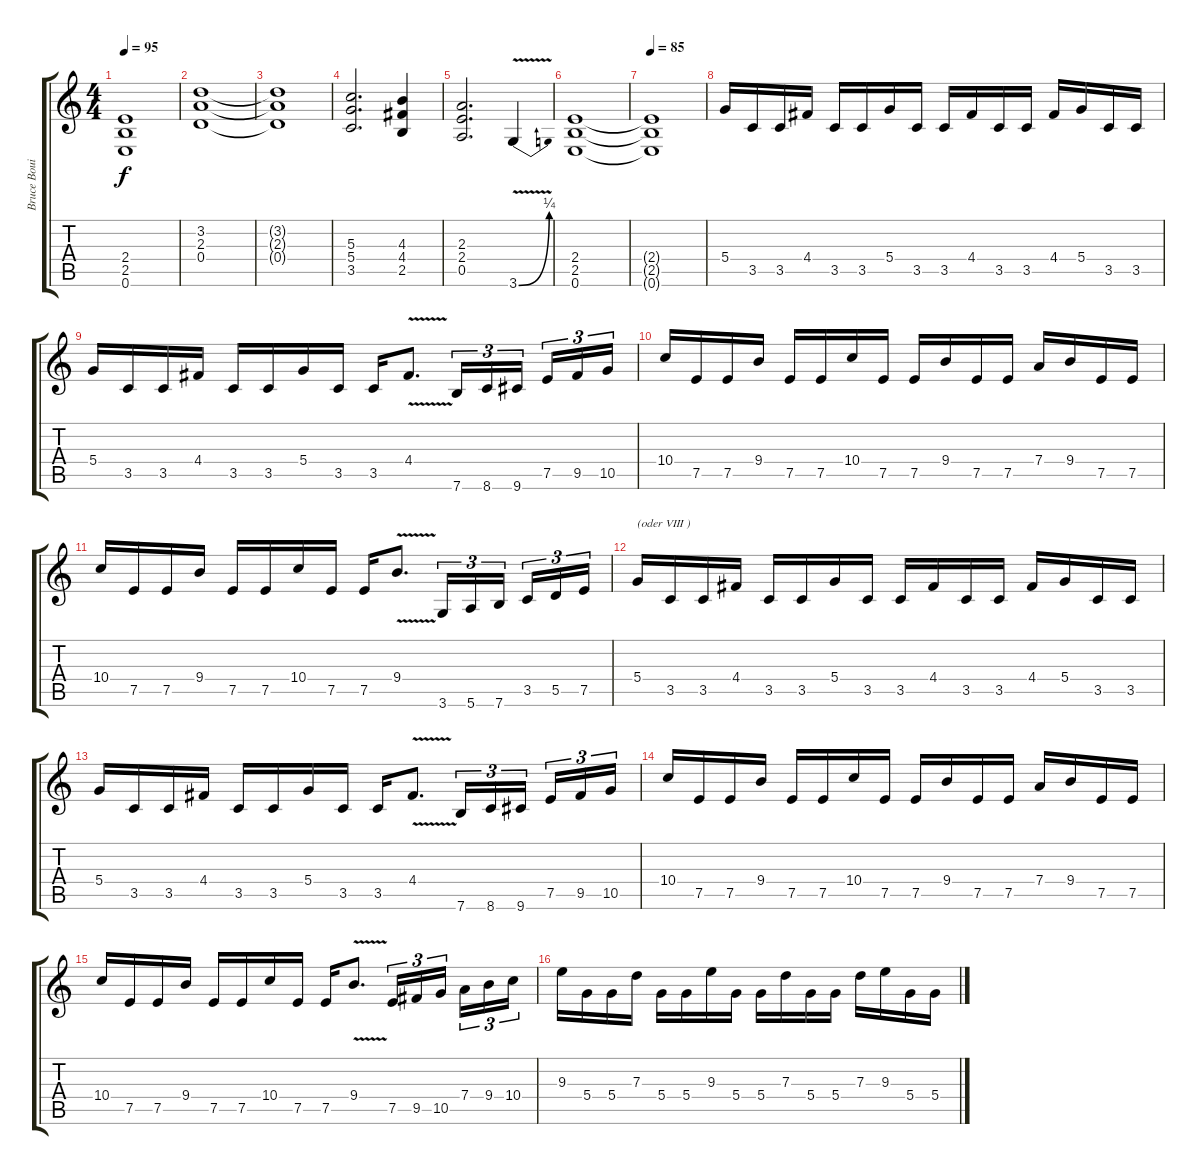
\track ("Bruce Bouilliet" "Bruce Boui") {instrument overdrivenguitar}
\staff {score tabs}
\tuning (E4 B3 G3 D3 A2 E2) {hide}
\ts (4 4)
\tempo 95
\clef g2
\ks c
(2.4{t} 2.5{t} 0.6{t}).1{dy f} |
(3.2 2.3 0.4).1 |
(3.2{t} 2.3{t} 0.4{t}).1 |
(5.3 5.4 3.5).2{d} (4.3 4.4 2.5).4 |
(2.3 2.4 0.5).2{d} 3.6{be (bend 0 0 60 1) v}.4 |
(2.4 2.5 0.6).1 |
\tempo 85
(2.4{t} 2.5{t} 0.6{t}).1 |
5.4.16 3.5.16 3.5.16 4.4.16 3.5.16 3.5.16 5.4.16 3.5.16 3.5.16 4.4.16 3.5.16 3.5.16 4.4.16 5.4.16 3.5.16 3.5.16 |
5.4.16 3.5.16 3.5.16 4.4.16 3.5.16 3.5.16 5.4.16 3.5.16 3.5.16 4.4{v}.8{d} 7.6.16{tu (3 2)} 8.6.16{tu (3 2)} 9.6.16{tu (3 2)} 7.5.16{tu (3 2)} 9.5.16{tu (3 2)} 10.5.16{tu (3 2)} |
10.4.16 7.5.16 7.5.16 9.4.16 7.5.16 7.5.16 10.4.16 7.5.16 7.5.16 9.4.16 7.5.16 7.5.16 7.4.16 9.4.16 7.5.16 7.5.16 |
10.4.16 7.5.16 7.5.16 9.4.16 7.5.16 7.5.16 10.4.16 7.5.16 7.5.16 9.4{v}.8{d} 3.6.16{tu (3 2)} 5.6.16{tu (3 2)} 7.6.16{tu (3 2)} 3.5.16{tu (3 2)} 5.5.16{tu (3 2)} 7.5.16{tu (3 2)} |
5.4.16{txt "(oder VIII )"} 3.5.16 3.5.16 4.4.16 3.5.16 3.5.16 5.4.16 3.5.16 3.5.16 4.4.16 3.5.16 3.5.16 4.4.16 5.4.16 3.5.16 3.5.16 |
5.4.16 3.5.16 3.5.16 4.4.16 3.5.16 3.5.16 5.4.16 3.5.16 3.5.16 4.4{v}.8{d} 7.6.16{tu (3 2)} 8.6.16{tu (3 2)} 9.6.16{tu (3 2)} 7.5.16{tu (3 2)} 9.5.16{tu (3 2)} 10.5.16{tu (3 2)} |
10.4.16 7.5.16 7.5.16 9.4.16 7.5.16 7.5.16 10.4.16 7.5.16 7.5.16 9.4.16 7.5.16 7.5.16 7.4.16 9.4.16 7.5.16 7.5.16 |
10.4.16 7.5.16 7.5.16 9.4.16 7.5.16 7.5.16 10.4.16 7.5.16 7.5.16 9.4{v}.8{d} 7.5.16{tu (3 2)} 9.5.16{tu (3 2)} 10.5.16{tu (3 2)} 7.4.16{tu (3 2)} 9.4.16{tu (3 2)} 10.4.16{tu (3 2)} |
9.3.16 5.4.16 5.4.16 7.3.16 5.4.16 5.4.16 9.3.16 5.4.16 5.4.16 7.3.16 5.4.16 5.4.16 7.3.16 9.3.16 5.4.16 5.4.16
